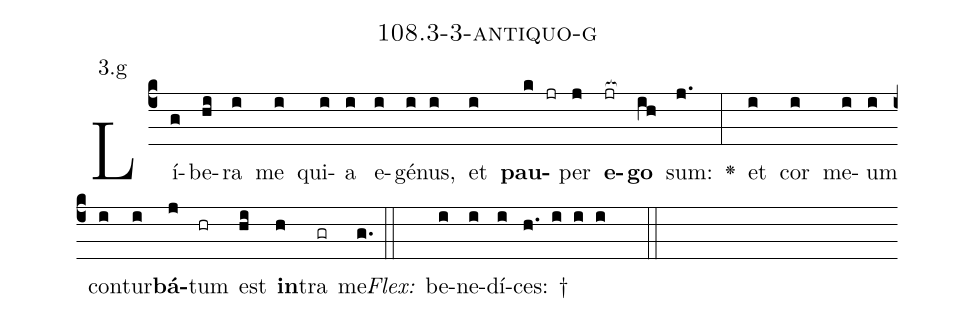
name: 108.3-3-antiquo-g;
annotation: 3.g;
%%
(c4)Lí(g)be(hi)ra(i) me(i) qui(i)a(i) e(i)gé(i)nus,(i) et(i) <b>pau</b>(k jr)per(j) <b>e</b>(jr[ocb:1{])<b>go</b>(ih[ocb:0}]) sum:(j.) <v>\greheightstar</v>(:) et(i) cor(i) me(i)um(i) con(i)tur(i)<b>bá</b>(j)tum(hr) est(hi) <b>in</b>(h)tra(gr) me.(g.) (::)
<i>Flex:</i>()  be(i)ne(i)dí(i)ces: †(h. i i i  ::)

%E(i) u(i) o(j) u(hi) a(h) e.(g.) (::)
